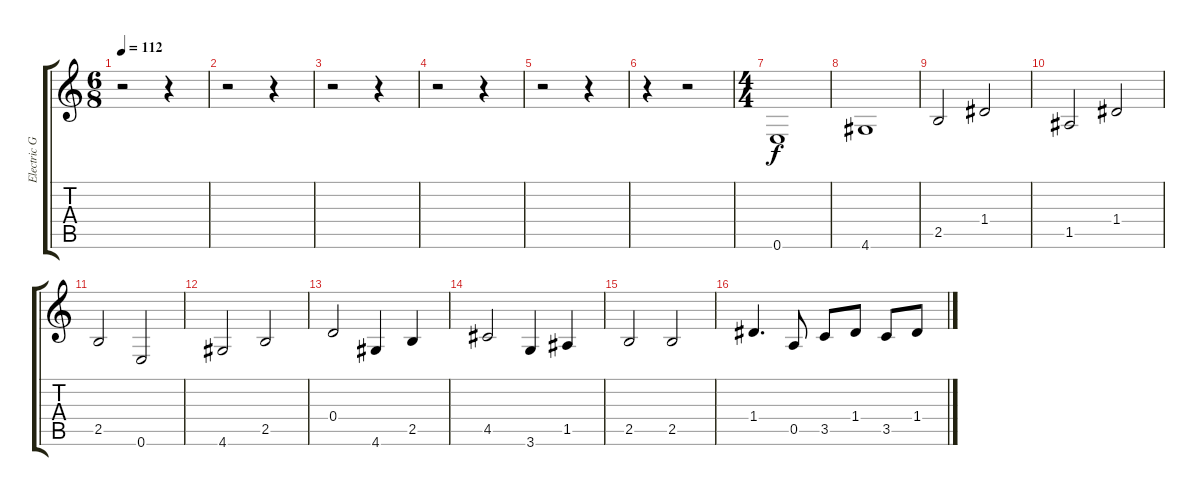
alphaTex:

\track ("Electric Guitar 4" "Electric G") {instrument electricguitarjazz}
\staff {score tabs}
\tuning (E4 B3 G3 D3 A2 E2) {hide}
\ts (6 8)
\tempo 112
\clef g2
\ks c
r.2{dy f} r.4 |
r.2 r.4 |
r.2 r.4 |
r.2 r.4 |
r.2 r.4 |
r.4 r.2 |
\ts (4 4)
0.6.1 |
4.6.1 |
2.5.2 1.4.2 |
1.5.2 1.4.2 |
2.5.2 0.6.2 |
4.6.2 2.5.2 |
0.4.2 4.6.4 2.5.4 |
4.5.2 3.6.4 1.5.4 |
2.5.2 2.5.2 |
1.4.4{d} 0.5.8 3.5.8 1.4.8 3.5.8 1.4.8
